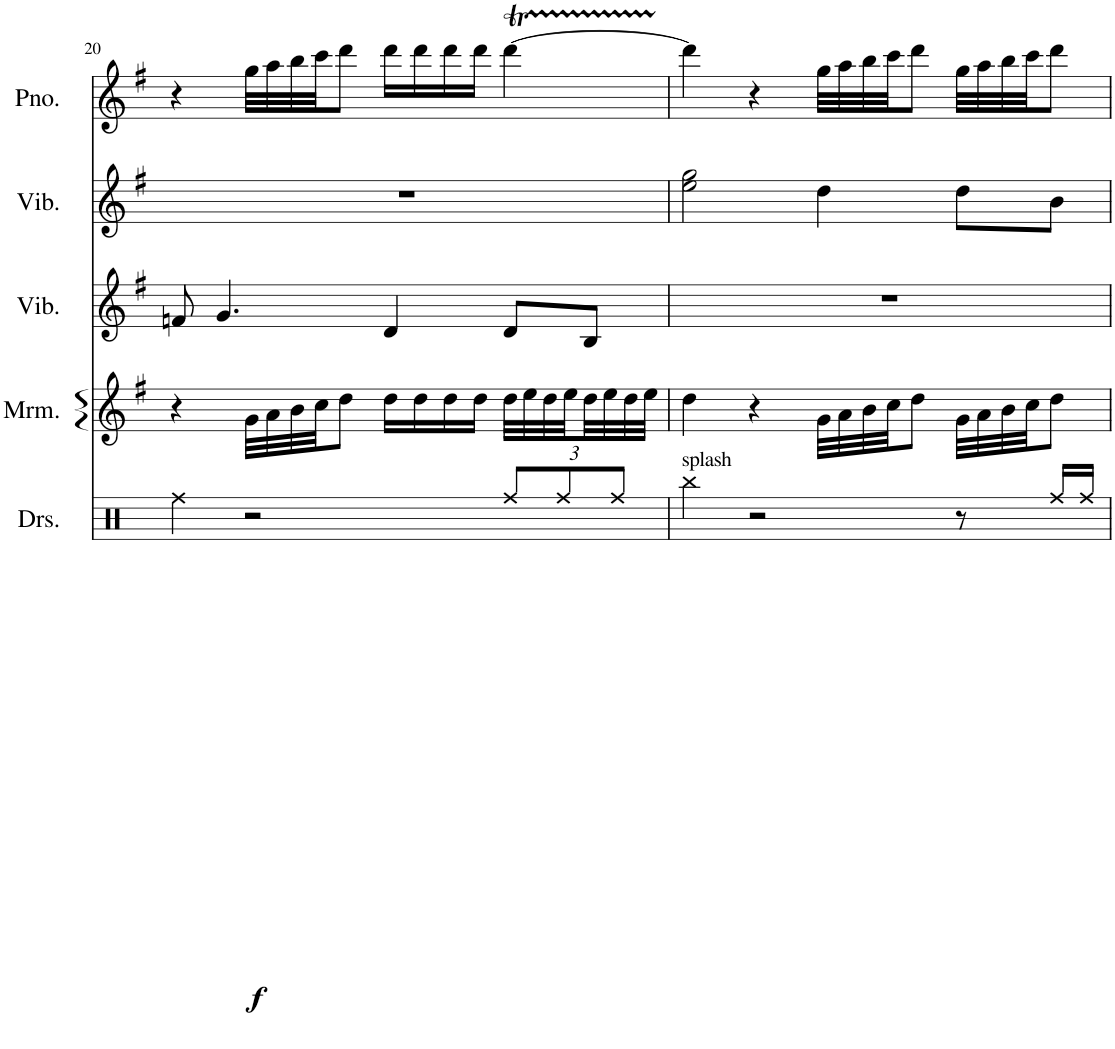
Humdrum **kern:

**kern	**kern	**kern	**kern
*part4	*part3	*part2	*part1
*staff4	*staff3	*staff2	*staff1
*I"Marimba	*I"Vibraphone	*I"Vibraphone	*I"Piano
*I'Mrm.	*I'Vib.	*I'Vib.	*I'Pno.
!!LO:PB:g=z
*clefG2	*clefG2	*clefG2	*clefG2
*k[f#]	*k[f#]	*k[f#]	*k[f#]
*M4/4	*M4/4	*M4/4	*M4/4
=20	=20	=20	=20
4r	8fn/	1r	4r
.	4.g/	.	.
32g\LLL	.	.	32gg\LLL
32a\	.	.	32aa\
32b\	.	.	32bb\
32cc\JJ	.	.	32ccc\JJ
8dd\J	.	.	8ddd\J
16dd\LL	4d/	.	16ddd\LL
16dd\	.	.	16ddd\
16dd\	.	.	16ddd\
16dd\JJ	.	.	16ddd\JJ
32dd\LLL	8d/L	.	[4dddT\
32ee\	.	.	.
32dd\	.	.	.
32ee\	.	.	.
32dd\	8B/J	.	.
32ee\	.	.	.
32dd\	.	.	.
32ee\JJJ	.	.	.
=21	=21	=21	=21
4dd\	1r	2ee\ 2gg\	4ddd\]
4r	.	.	4r
32g\LLL	.	4dd\	32gg\LLL
32a\	.	.	32aa\
32b\	.	.	32bb\
32cc\JJ	.	.	32ccc\JJ
8dd\J	.	.	8ddd\J
32g\LLL	.	8dd\L	32gg\LLL
32a\	.	.	32aa\
32b\	.	.	32bb\
32cc\JJ	.	.	32ccc\JJ
8dd\J	.	8b\J	8ddd\J
=	=	=	=
*-	*-	*-	*-
